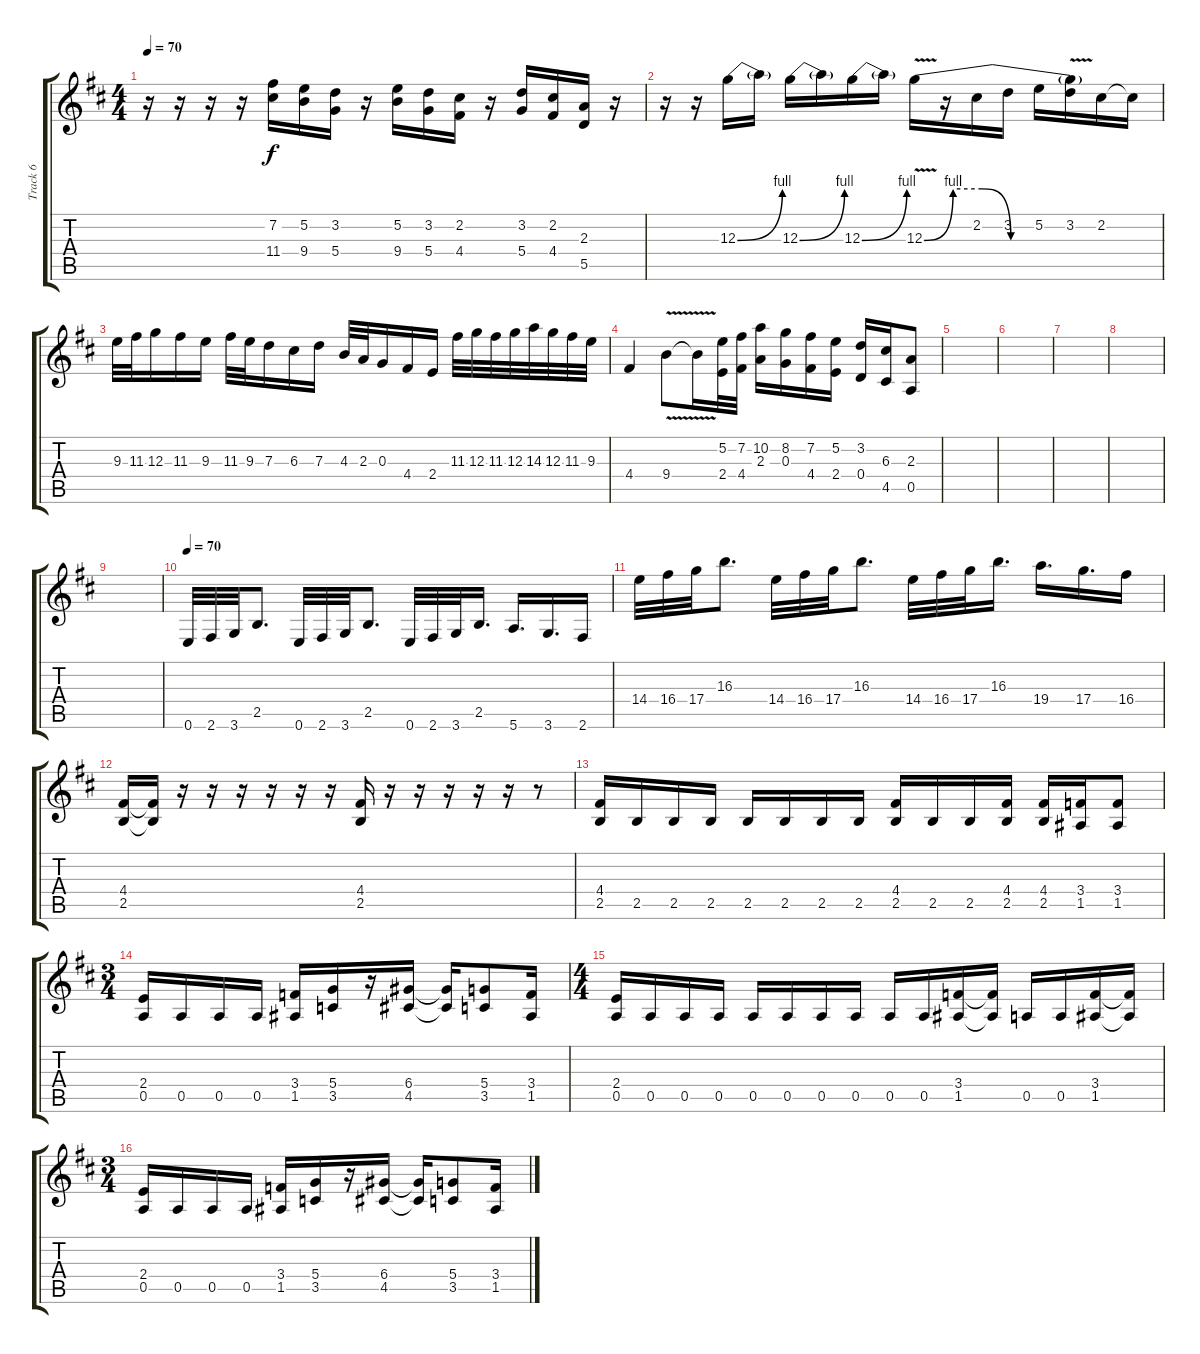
\track ("Track 6" "Track 6") {instrument distortionguitar}
\staff {score tabs}
\tuning (E4 B3 G3 D3 A2 E2) {hide}
\ts (4 4)
\tempo 70
\clef g2
\ks bminor
r.16{dy f} r.16 r.16 r.16 (7.2 11.4).16 (5.2 9.4).16 (3.2 5.4).16 r.16 (5.2 9.4).16 (3.2 5.4).16 (2.2 4.4).16 r.16 (3.2 5.4).16 (2.2 4.4).16 (2.3 5.5).16 r.16 |
r.16 r.16 12.3{be (bend 0 0 60 4)}.16 12.3{t}.16 12.3{be (bend 0 0 60 4)}.16 12.3{t}.16 12.3{be (bend 0 0 60 4)}.16 12.3{t}.16 12.3{be (custom 0 0 10 4 20 4 30 0 60 0) v}.16 r.16 2.2.16 3.2.16 5.2.16 (3.2 12.3{t}).16 2.2.16 2.2{t}.16 |
9.3.32 11.3.32 12.3.16 11.3.16 9.3.16 11.3.32 9.3.32 7.3.16 6.3.16 7.3.16 4.3.32 2.3.32 0.3.16 4.4.16 2.4.16 11.3.32 12.3.32 11.3.32 12.3.32 14.3.32 12.3.32 11.3.32 9.3.32 |
4.4.4 9.4{v}.8 9.4{t}.16 (5.2 2.4).32 (7.2 4.4).32 (10.2 2.3).16 (8.2 0.3).16 (7.2 4.4).16 (5.2 2.4).16 (3.2 0.4).16 (6.3 4.5).16 (2.3 0.5).8 |
|
|
|
|
|
\tempo 70
0.6.32 2.6.32 3.6.32 2.5.8{d} 0.6.32 2.6.32 3.6.32 2.5.8{d} 0.6.32 2.6.32 3.6.32 2.5.16{d} 5.6.16{d} 3.6.16{d} 2.6.16 |
14.4.32 16.4.32 17.4.32 16.3.8{d} 14.4.32 16.4.32 17.4.32 16.3.8{d} 14.4.32 16.4.32 17.4.32 16.3.16{d} 19.4.16{d} 17.4.16{d} 16.4.16 |
(4.4 2.5).16 (4.4{t} 2.5{t}).16 r.16 r.16 r.16 r.16 r.16 r.16 (4.4 2.5).16 r.16 r.16 r.16 r.16 r.16 r.8 |
(4.4 2.5).16 2.5.16 2.5.16 2.5.16 2.5.16 2.5.16 2.5.16 2.5.16 (4.4 2.5).16 2.5.16 2.5.16 (4.4 2.5).16 (4.4 2.5).16 (3.4 1.5).16 (3.4 1.5).8 |
\ts (3 4)
(2.4 0.5).16 0.5.16 0.5.16 0.5.16 (3.4 1.5).16 (5.4 3.5).16 r.16 (6.4 4.5).16 (6.4{t} 4.5{t}).16 (5.4 3.5).8 (3.4 1.5).16 |
\ts (4 4)
(2.4 0.5).16 0.5.16 0.5.16 0.5.16 0.5.16 0.5.16 0.5.16 0.5.16 0.5.16 0.5.16 (3.4 1.5).16 (3.4{t} 1.5{t}).16 0.5.16 0.5.16 (3.4 1.5).16 (3.4{t} 1.5{t}).16 |
\ts (3 4)
(2.4 0.5).16 0.5.16 0.5.16 0.5.16 (3.4 1.5).16 (5.4 3.5).16 r.16 (6.4 4.5).16 (6.4{t} 4.5{t}).16 (5.4 3.5).8 (3.4 1.5).16
